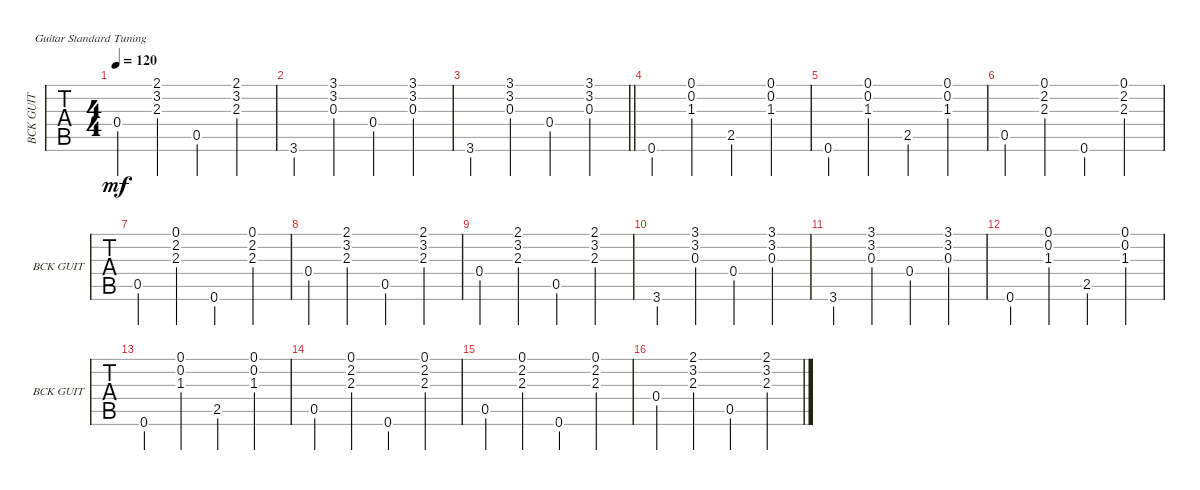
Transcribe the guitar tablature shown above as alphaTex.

\defaultSystemsLayout 4
\bracketExtendMode groupsimilarinstruments
\singleTrackTrackNamePolicy allsystems
\multiTrackTrackNamePolicy allsystems
\otherSystemsTrackNameOrientation horizontal
\track ("BCK GUITAR" "BCK GUIT") {instrument acousticguitarsteel}
\staff {tabs}
\tuning (E4 B3 G3 D3 A2 E2)
\ts (4 4)
\tempo 120
\clef g2
\ks c
0.4.4{dy mf} (2.3 3.2 2.1).4 0.5.4 (2.3 3.2 2.1).4 |
3.6.4 (0.3 3.2 3.1).4 0.4.4 (0.3 3.2 3.1).4 |
\barLineRight lightlight
3.6.4 (0.3 3.2 3.1).4 0.4.4 (0.3 3.2 3.1).4 |
0.6.4 (1.3 0.2 0.1).4 2.5.4 (1.3 0.2 0.1).4 |
0.6.4 (1.3 0.2 0.1).4 2.5.4 (1.3 0.2 0.1).4 |
0.5.4 (2.3 2.2 0.1).4 0.6.4 (2.3 2.2 0.1).4 |
0.5.4 (2.3 2.2 0.1).4 0.6.4 (2.3 2.2 0.1).4 |
0.4.4 (2.3 3.2 2.1).4 0.5.4 (2.3 3.2 2.1).4 |
0.4.4 (2.3 3.2 2.1).4 0.5.4 (2.3 3.2 2.1).4 |
3.6.4 (0.3 3.2 3.1).4 0.4.4 (0.3 3.2 3.1).4 |
3.6.4 (0.3 3.2 3.1).4 0.4.4 (0.3 3.2 3.1).4 |
0.6.4 (1.3 0.2 0.1).4 2.5.4 (1.3 0.2 0.1).4 |
0.6.4 (1.3 0.2 0.1).4 2.5.4 (1.3 0.2 0.1).4 |
0.5.4 (2.3 2.2 0.1).4 0.6.4 (2.3 2.2 0.1).4 |
0.5.4 (2.3 2.2 0.1).4 0.6.4 (2.3 2.2 0.1).4 |
0.4.4 (2.3 3.2 2.1).4 0.5.4 (2.3 3.2 2.1).4
